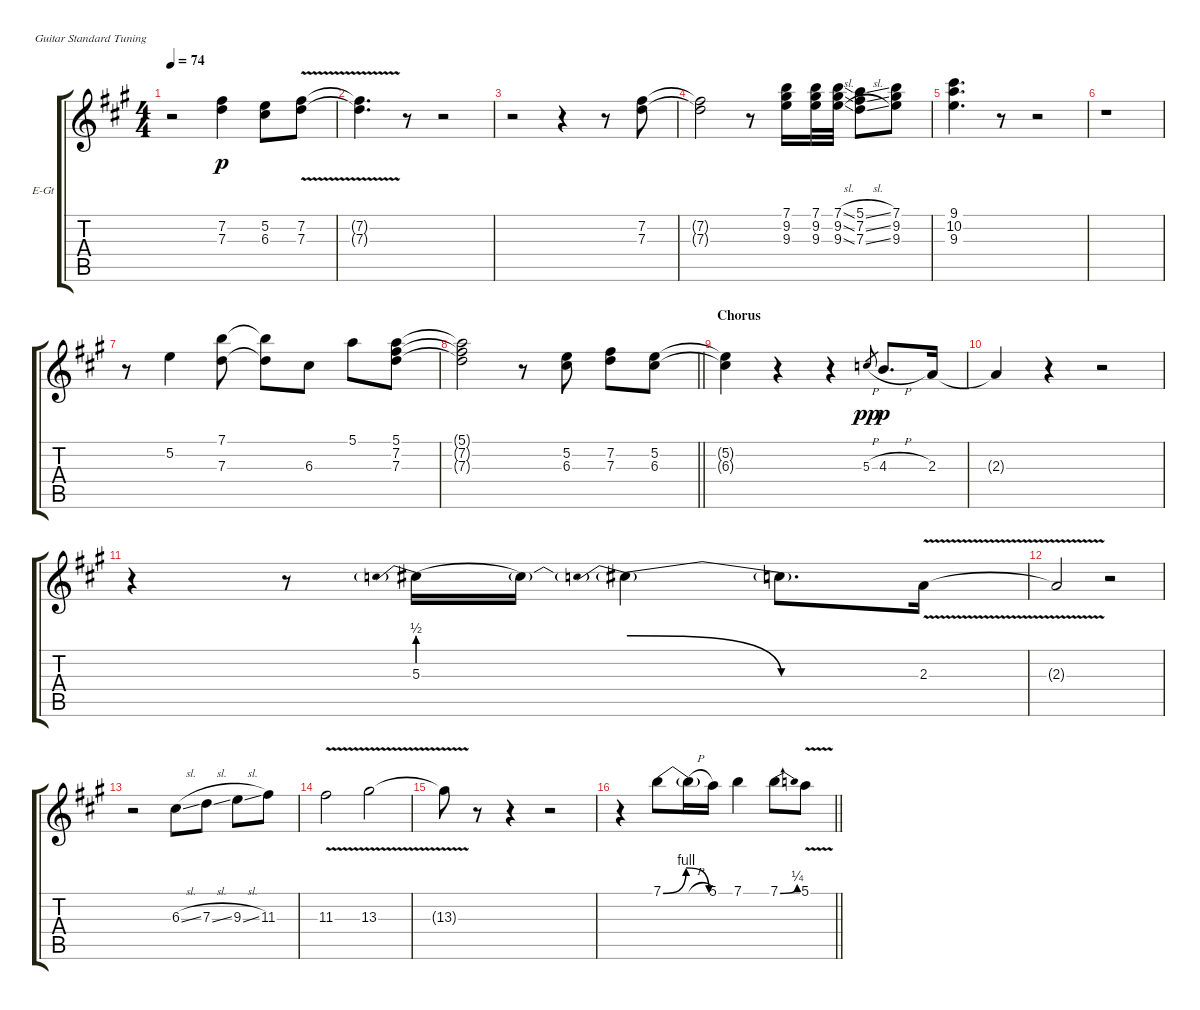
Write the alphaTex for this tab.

\bracketExtendMode groupsimilarinstruments
\firstSystemTrackNameOrientation horizontal
\otherSystemsTrackNameOrientation horizontal
\track ("Guitar 2" "E-Gt") {instrument overdrivenguitar}
\staff {score tabs}
\tuning (E4 B3 G3 D3 A2 E2)
\ts (4 4)
\tempo 74
\clef g2
\ks a
r.2{dy p} (7.2 7.3).4 (5.2 6.3).8 (7.2{v} 7.3).8 |
(7.2{v t} 7.3{t}).4{d} r.8 r.2 |
r.2 r.4 r.8 (7.2 7.3).8 |
(7.2{t} 7.3{t}).2 r.8 (7.1 9.2 9.3).16 (7.1 9.2 9.3).32 (7.1{sl} 9.2{sl} 9.3{sl}).32 (5.1{sl} 7.2{sl} 7.3{sl}).8 (7.1 9.2 9.3).8 |
(9.1 10.2 9.3).4{d} r.8 r.2 |
r.1 |
r.8 5.2.4 (7.1 7.3).8 (7.1{t} 7.3{t}).8 6.3.8 5.1.8 (5.1 7.2 7.3).8 |
\barLineRight lightlight
(5.1{t} 7.2{t} 7.3{t}).2 r.8 (5.2 6.3).8 (7.2 7.3).8 (5.2 6.3).8 |
\section ("" "Chorus")
(5.2{t} 6.3{t}).4 r.4 r.4 5.3{h}.8{gr dy pp} 4.3{h}.8{d dy p} 2.3.16 |
2.3{t}.4 r.4 r.2 |
r.4 r.8 5.3{be (prebend 0 2 60 2)}.16 5.3{t}.16 5.3{be (prebendrelease 0 2 60 0) t}.4 5.3{be (hold 0 0 60 0) t}.8{d} 2.3{v}.16 |
2.3{v t}.2 r.2 |
r.2 6.3{sl}.8 7.3{sl}.8 9.3{sl}.8 11.3.8 |
11.3{v}.2 13.3{v}.2 |
13.3{v t}.8 r.8 r.4 r.2 |
\barLineRight lightlight
r.4 7.1{be (bendrelease 0 0 30 4 30 4 60 0)}.8 7.1{h t}.16 5.1.16 7.1.4 7.1{be (bend 0 0 60 1)}.8 5.1{v}.8
